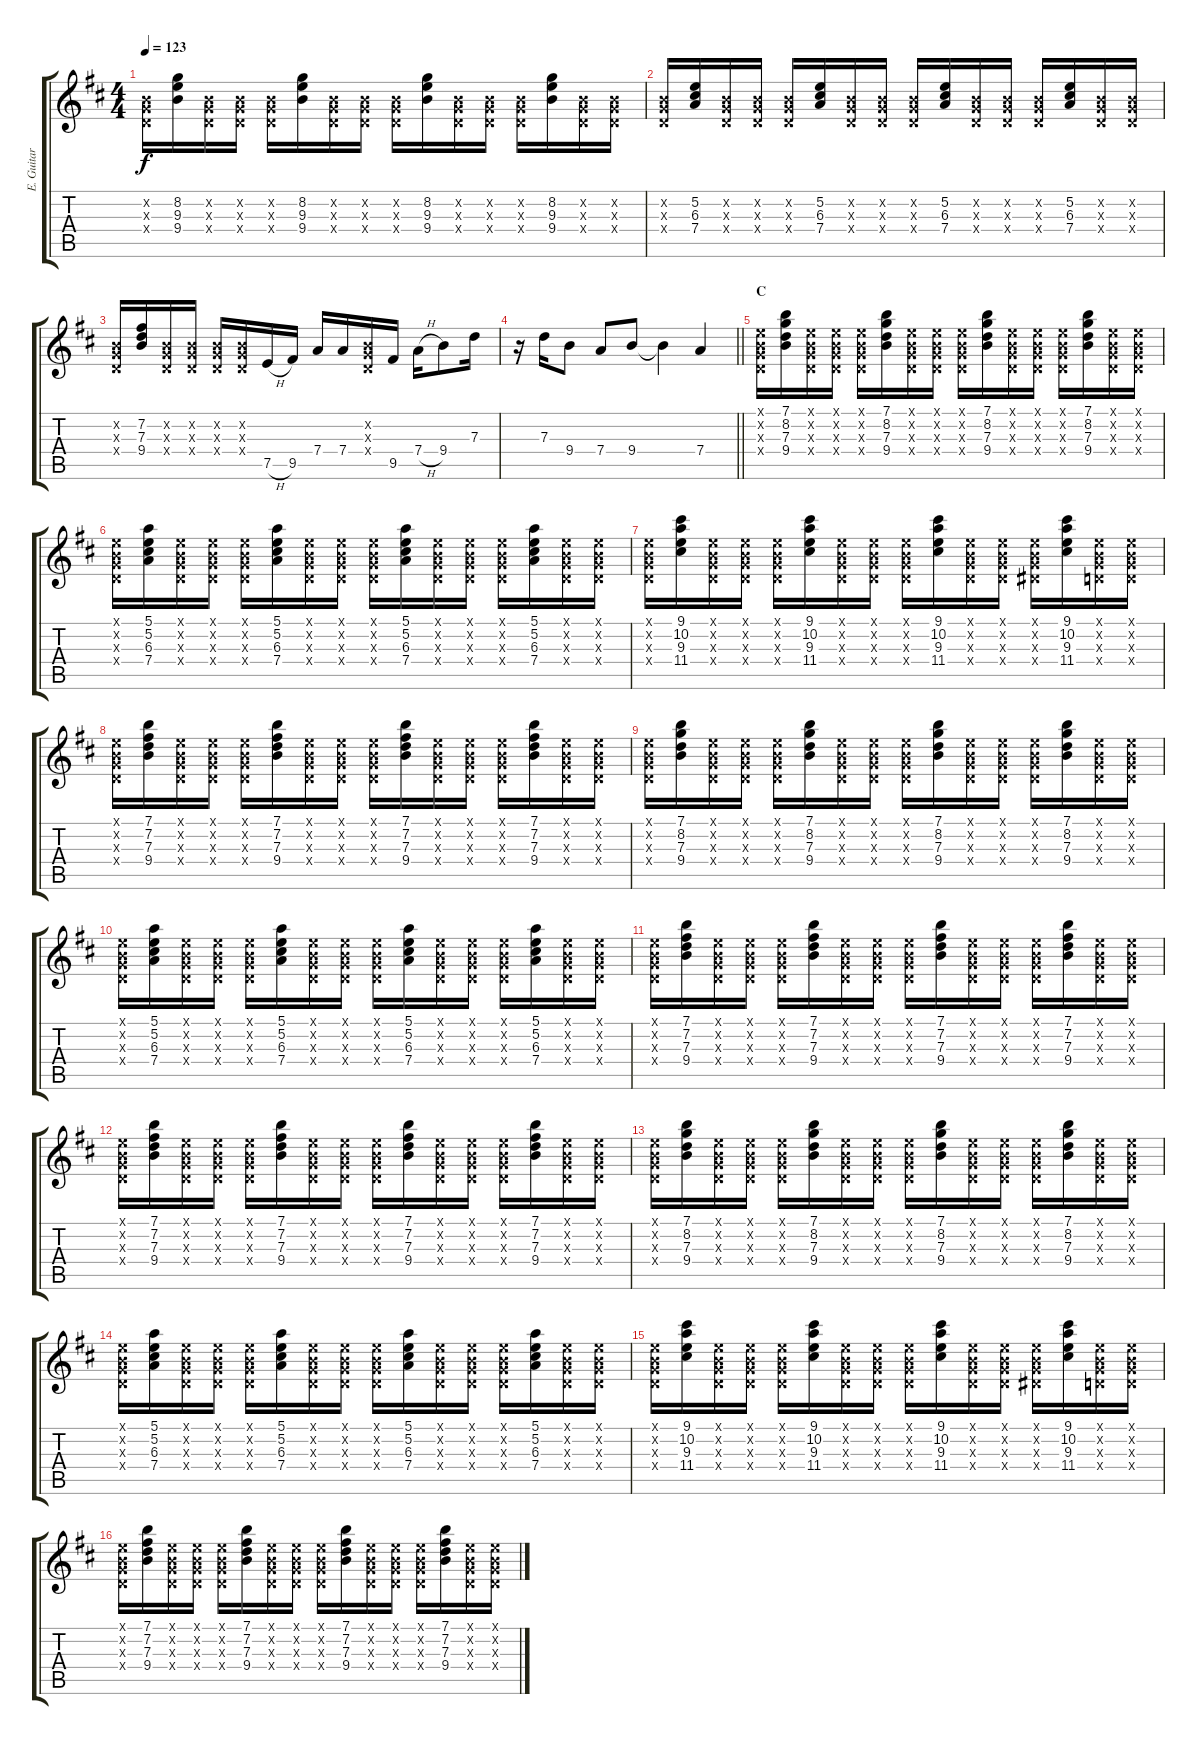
\track ("E. Guitar II" "E. Guitar ") {instrument overdrivenguitar}
\staff {score tabs}
\tuning (E4 B3 G3 D3 A2 E2) {hide}
\ts (4 4)
\tempo 123
\clef g2
\ks d
(0.2{x} 0.3{x} 0.4{x}).16{dy f} (8.2 9.3 9.4).16 (0.2{x} 0.3{x} 0.4{x}).16 (0.2{x} 0.3{x} 0.4{x}).16 (0.2{x} 0.3{x} 0.4{x}).16 (8.2 9.3 9.4).16 (0.2{x} 0.3{x} 0.4{x}).16 (0.2{x} 0.3{x} 0.4{x}).16 (0.2{x} 0.3{x} 0.4{x}).16 (8.2 9.3 9.4).16 (0.2{x} 0.3{x} 0.4{x}).16 (0.2{x} 0.3{x} 0.4{x}).16 (0.2{x} 0.3{x} 0.4{x}).16 (8.2 9.3 9.4).16 (0.2{x} 0.3{x} 0.4{x}).16 (0.2{x} 0.3{x} 0.4{x}).16 |
(0.2{x} 0.3{x} 0.4{x}).16 (5.2 6.3 7.4).16 (0.2{x} 0.3{x} 0.4{x}).16 (0.2{x} 0.3{x} 0.4{x}).16 (0.2{x} 0.3{x} 0.4{x}).16 (5.2 6.3 7.4).16 (0.2{x} 0.3{x} 0.4{x}).16 (0.2{x} 0.3{x} 0.4{x}).16 (0.2{x} 0.3{x} 0.4{x}).16 (5.2 6.3 7.4).16 (0.2{x} 0.3{x} 0.4{x}).16 (0.2{x} 0.3{x} 0.4{x}).16 (0.2{x} 0.3{x} 0.4{x}).16 (5.2 6.3 7.4).16 (0.2{x} 0.3{x} 0.4{x}).16 (0.2{x} 0.3{x} 0.4{x}).16 |
(0.2{x} 0.3{x} 0.4{x}).16 (7.2 7.3 9.4).16 (0.2{x} 0.3{x} 0.4{x}).16 (0.2{x} 0.3{x} 0.4{x}).16 (0.2{x} 0.3{x} 0.4{x}).16 (0.2{x} 0.3{x} 0.4{x}).16 7.5{h}.16 9.5.16 7.4.16 7.4.16 (0.2{x} 0.3{x} 0.4{x}).16 9.5.16 7.4{h}.16 9.4.8 7.3.16 |
\barLineRight lightlight
r.16 7.3.16 9.4.8 7.4.8 9.4.8 9.4{t}.4 7.4.4 |
\section ("" "C")
(0.1{x} 0.2{x} 0.3{x} 0.4{x}).16 (7.1 8.2 7.3 9.4).16 (0.1{x} 0.2{x} 0.3{x} 0.4{x}).16 (0.1{x} 0.2{x} 0.3{x} 0.4{x}).16 (0.1{x} 0.2{x} 0.3{x} 0.4{x}).16 (7.1 8.2 7.3 9.4).16 (0.1{x} 0.2{x} 0.3{x} 0.4{x}).16 (0.1{x} 0.2{x} 0.3{x} 0.4{x}).16 (0.1{x} 0.2{x} 0.3{x} 0.4{x}).16 (7.1 8.2 7.3 9.4).16 (0.1{x} 0.2{x} 0.3{x} 0.4{x}).16 (0.1{x} 0.2{x} 0.3{x} 0.4{x}).16 (0.1{x} 0.2{x} 0.3{x} 0.4{x}).16 (7.1 8.2 7.3 9.4).16 (0.1{x} 0.2{x} 0.3{x} 0.4{x}).16 (0.1{x} 0.2{x} 0.3{x} 0.4{x}).16 |
(0.1{x} 0.2{x} 0.3{x} 0.4{x}).16 (5.1 5.2 6.3 7.4).16 (0.1{x} 0.2{x} 0.3{x} 0.4{x}).16 (0.1{x} 0.2{x} 0.3{x} 0.4{x}).16 (0.1{x} 0.2{x} 0.3{x} 0.4{x}).16 (5.1 5.2 6.3 7.4).16 (0.1{x} 0.2{x} 0.3{x} 0.4{x}).16 (0.1{x} 0.2{x} 0.3{x} 0.4{x}).16 (0.1{x} 0.2{x} 0.3{x} 0.4{x}).16 (5.1 5.2 6.3 7.4).16 (0.1{x} 0.2{x} 0.3{x} 0.4{x}).16 (0.1{x} 0.2{x} 0.3{x} 0.4{x}).16 (0.1{x} 0.2{x} 0.3{x} 0.4{x}).16 (5.1 5.2 6.3 7.4).16 (0.1{x} 0.2{x} 0.3{x} 0.4{x}).16 (0.1{x} 0.2{x} 0.3{x} 0.4{x}).16 |
(0.1{x} 0.2{x} 0.3{x} 0.4{x}).16 (9.1 10.2 9.3 11.4).16 (0.1{x} 0.2{x} 0.3{x} 0.4{x}).16 (0.1{x} 0.2{x} 0.3{x} 0.4{x}).16 (0.1{x} 0.2{x} 0.3{x} 0.4{x}).16 (9.1 10.2 9.3 11.4).16 (0.1{x} 0.2{x} 0.3{x} 0.4{x}).16 (0.1{x} 0.2{x} 0.3{x} 0.4{x}).16 (0.1{x} 0.2{x} 0.3{x} 0.4{x}).16 (9.1 10.2 9.3 11.4).16 (0.1{x} 0.2{x} 0.3{x} 0.4{x}).16 (0.1{x} 0.2{x} 0.3{x} 0.4{x}).16 (0.1{x} 0.2{x} 0.3{x} 1.4{x}).16 (9.1 10.2 9.3 11.4).16 (0.1{x} 0.2{x} 0.3{x} 0.4{x}).16 (0.1{x} 0.2{x} 0.3{x} 0.4{x}).16 |
(0.1{x} 0.2{x} 0.3{x} 0.4{x}).16 (7.1 7.2 7.3 9.4).16 (0.1{x} 0.2{x} 0.3{x} 0.4{x}).16 (0.1{x} 0.2{x} 0.3{x} 0.4{x}).16 (0.1{x} 0.2{x} 0.3{x} 0.4{x}).16 (7.1 7.2 7.3 9.4).16 (0.1{x} 0.2{x} 0.3{x} 0.4{x}).16 (0.1{x} 0.2{x} 0.3{x} 0.4{x}).16 (0.1{x} 0.2{x} 0.3{x} 0.4{x}).16 (7.1 7.2 7.3 9.4).16 (0.1{x} 0.2{x} 0.3{x} 0.4{x}).16 (0.1{x} 0.2{x} 0.3{x} 0.4{x}).16 (0.1{x} 0.2{x} 0.3{x} 0.4{x}).16 (7.1 7.2 7.3 9.4).16 (0.1{x} 0.2{x} 0.3{x} 0.4{x}).16 (0.1{x} 0.2{x} 0.3{x} 0.4{x}).16 |
(0.1{x} 0.2{x} 0.3{x} 0.4{x}).16 (7.1 8.2 7.3 9.4).16 (0.1{x} 0.2{x} 0.3{x} 0.4{x}).16 (0.1{x} 0.2{x} 0.3{x} 0.4{x}).16 (0.1{x} 0.2{x} 0.3{x} 0.4{x}).16 (7.1 8.2 7.3 9.4).16 (0.1{x} 0.2{x} 0.3{x} 0.4{x}).16 (0.1{x} 0.2{x} 0.3{x} 0.4{x}).16 (0.1{x} 0.2{x} 0.3{x} 0.4{x}).16 (7.1 8.2 7.3 9.4).16 (0.1{x} 0.2{x} 0.3{x} 0.4{x}).16 (0.1{x} 0.2{x} 0.3{x} 0.4{x}).16 (0.1{x} 0.2{x} 0.3{x} 0.4{x}).16 (7.1 8.2 7.3 9.4).16 (0.1{x} 0.2{x} 0.3{x} 0.4{x}).16 (0.1{x} 0.2{x} 0.3{x} 0.4{x}).16 |
(0.1{x} 0.2{x} 0.3{x} 0.4{x}).16 (5.1 5.2 6.3 7.4).16 (0.1{x} 0.2{x} 0.3{x} 0.4{x}).16 (0.1{x} 0.2{x} 0.3{x} 0.4{x}).16 (0.1{x} 0.2{x} 0.3{x} 0.4{x}).16 (5.1 5.2 6.3 7.4).16 (0.1{x} 0.2{x} 0.3{x} 0.4{x}).16 (0.1{x} 0.2{x} 0.3{x} 0.4{x}).16 (0.1{x} 0.2{x} 0.3{x} 0.4{x}).16 (5.1 5.2 6.3 7.4).16 (0.1{x} 0.2{x} 0.3{x} 0.4{x}).16 (0.1{x} 0.2{x} 0.3{x} 0.4{x}).16 (0.1{x} 0.2{x} 0.3{x} 0.4{x}).16 (5.1 5.2 6.3 7.4).16 (0.1{x} 0.2{x} 0.3{x} 0.4{x}).16 (0.1{x} 0.2{x} 0.3{x} 0.4{x}).16 |
(0.1{x} 0.2{x} 0.3{x} 0.4{x}).16 (7.1 7.2 7.3 9.4).16 (0.1{x} 0.2{x} 0.3{x} 0.4{x}).16 (0.1{x} 0.2{x} 0.3{x} 0.4{x}).16 (0.1{x} 0.2{x} 0.3{x} 0.4{x}).16 (7.1 7.2 7.3 9.4).16 (0.1{x} 0.2{x} 0.3{x} 0.4{x}).16 (0.1{x} 0.2{x} 0.3{x} 0.4{x}).16 (0.1{x} 0.2{x} 0.3{x} 0.4{x}).16 (7.1 7.2 7.3 9.4).16 (0.1{x} 0.2{x} 0.3{x} 0.4{x}).16 (0.1{x} 0.2{x} 0.3{x} 0.4{x}).16 (0.1{x} 0.2{x} 0.3{x} 0.4{x}).16 (7.1 7.2 7.3 9.4).16 (0.1{x} 0.2{x} 0.3{x} 0.4{x}).16 (0.1{x} 0.2{x} 0.3{x} 0.4{x}).16 |
(0.1{x} 0.2{x} 0.3{x} 0.4{x}).16 (7.1 7.2 7.3 9.4).16 (0.1{x} 0.2{x} 0.3{x} 0.4{x}).16 (0.1{x} 0.2{x} 0.3{x} 0.4{x}).16 (0.1{x} 0.2{x} 0.3{x} 0.4{x}).16 (7.1 7.2 7.3 9.4).16 (0.1{x} 0.2{x} 0.3{x} 0.4{x}).16 (0.1{x} 0.2{x} 0.3{x} 0.4{x}).16 (0.1{x} 0.2{x} 0.3{x} 0.4{x}).16 (7.1 7.2 7.3 9.4).16 (0.1{x} 0.2{x} 0.3{x} 0.4{x}).16 (0.1{x} 0.2{x} 0.3{x} 0.4{x}).16 (0.1{x} 0.2{x} 0.3{x} 0.4{x}).16 (7.1 7.2 7.3 9.4).16 (0.1{x} 0.2{x} 0.3{x} 0.4{x}).16 (0.1{x} 0.2{x} 0.3{x} 0.4{x}).16 |
(0.1{x} 0.2{x} 0.3{x} 0.4{x}).16 (7.1 8.2 7.3 9.4).16 (0.1{x} 0.2{x} 0.3{x} 0.4{x}).16 (0.1{x} 0.2{x} 0.3{x} 0.4{x}).16 (0.1{x} 0.2{x} 0.3{x} 0.4{x}).16 (7.1 8.2 7.3 9.4).16 (0.1{x} 0.2{x} 0.3{x} 0.4{x}).16 (0.1{x} 0.2{x} 0.3{x} 0.4{x}).16 (0.1{x} 0.2{x} 0.3{x} 0.4{x}).16 (7.1 8.2 7.3 9.4).16 (0.1{x} 0.2{x} 0.3{x} 0.4{x}).16 (0.1{x} 0.2{x} 0.3{x} 0.4{x}).16 (0.1{x} 0.2{x} 0.3{x} 0.4{x}).16 (7.1 8.2 7.3 9.4).16 (0.1{x} 0.2{x} 0.3{x} 0.4{x}).16 (0.1{x} 0.2{x} 0.3{x} 0.4{x}).16 |
(0.1{x} 0.2{x} 0.3{x} 0.4{x}).16 (5.1 5.2 6.3 7.4).16 (0.1{x} 0.2{x} 0.3{x} 0.4{x}).16 (0.1{x} 0.2{x} 0.3{x} 0.4{x}).16 (0.1{x} 0.2{x} 0.3{x} 0.4{x}).16 (5.1 5.2 6.3 7.4).16 (0.1{x} 0.2{x} 0.3{x} 0.4{x}).16 (0.1{x} 0.2{x} 0.3{x} 0.4{x}).16 (0.1{x} 0.2{x} 0.3{x} 0.4{x}).16 (5.1 5.2 6.3 7.4).16 (0.1{x} 0.2{x} 0.3{x} 0.4{x}).16 (0.1{x} 0.2{x} 0.3{x} 0.4{x}).16 (0.1{x} 0.2{x} 0.3{x} 0.4{x}).16 (5.1 5.2 6.3 7.4).16 (0.1{x} 0.2{x} 0.3{x} 0.4{x}).16 (0.1{x} 0.2{x} 0.3{x} 0.4{x}).16 |
(0.1{x} 0.2{x} 0.3{x} 0.4{x}).16 (9.1 10.2 9.3 11.4).16 (0.1{x} 0.2{x} 0.3{x} 0.4{x}).16 (0.1{x} 0.2{x} 0.3{x} 0.4{x}).16 (0.1{x} 0.2{x} 0.3{x} 0.4{x}).16 (9.1 10.2 9.3 11.4).16 (0.1{x} 0.2{x} 0.3{x} 0.4{x}).16 (0.1{x} 0.2{x} 0.3{x} 0.4{x}).16 (0.1{x} 0.2{x} 0.3{x} 0.4{x}).16 (9.1 10.2 9.3 11.4).16 (0.1{x} 0.2{x} 0.3{x} 0.4{x}).16 (0.1{x} 0.2{x} 0.3{x} 0.4{x}).16 (0.1{x} 0.2{x} 0.3{x} 1.4{x}).16 (9.1 10.2 9.3 11.4).16 (0.1{x} 0.2{x} 0.3{x} 0.4{x}).16 (0.1{x} 0.2{x} 0.3{x} 0.4{x}).16 |
(0.1{x} 0.2{x} 0.3{x} 0.4{x}).16 (7.1 7.2 7.3 9.4).16 (0.1{x} 0.2{x} 0.3{x} 0.4{x}).16 (0.1{x} 0.2{x} 0.3{x} 0.4{x}).16 (0.1{x} 0.2{x} 0.3{x} 0.4{x}).16 (7.1 7.2 7.3 9.4).16 (0.1{x} 0.2{x} 0.3{x} 0.4{x}).16 (0.1{x} 0.2{x} 0.3{x} 0.4{x}).16 (0.1{x} 0.2{x} 0.3{x} 0.4{x}).16 (7.1 7.2 7.3 9.4).16 (0.1{x} 0.2{x} 0.3{x} 0.4{x}).16 (0.1{x} 0.2{x} 0.3{x} 0.4{x}).16 (0.1{x} 0.2{x} 0.3{x} 0.4{x}).16 (7.1 7.2 7.3 9.4).16 (0.1{x} 0.2{x} 0.3{x} 0.4{x}).16 (0.1{x} 0.2{x} 0.3{x} 0.4{x}).16
